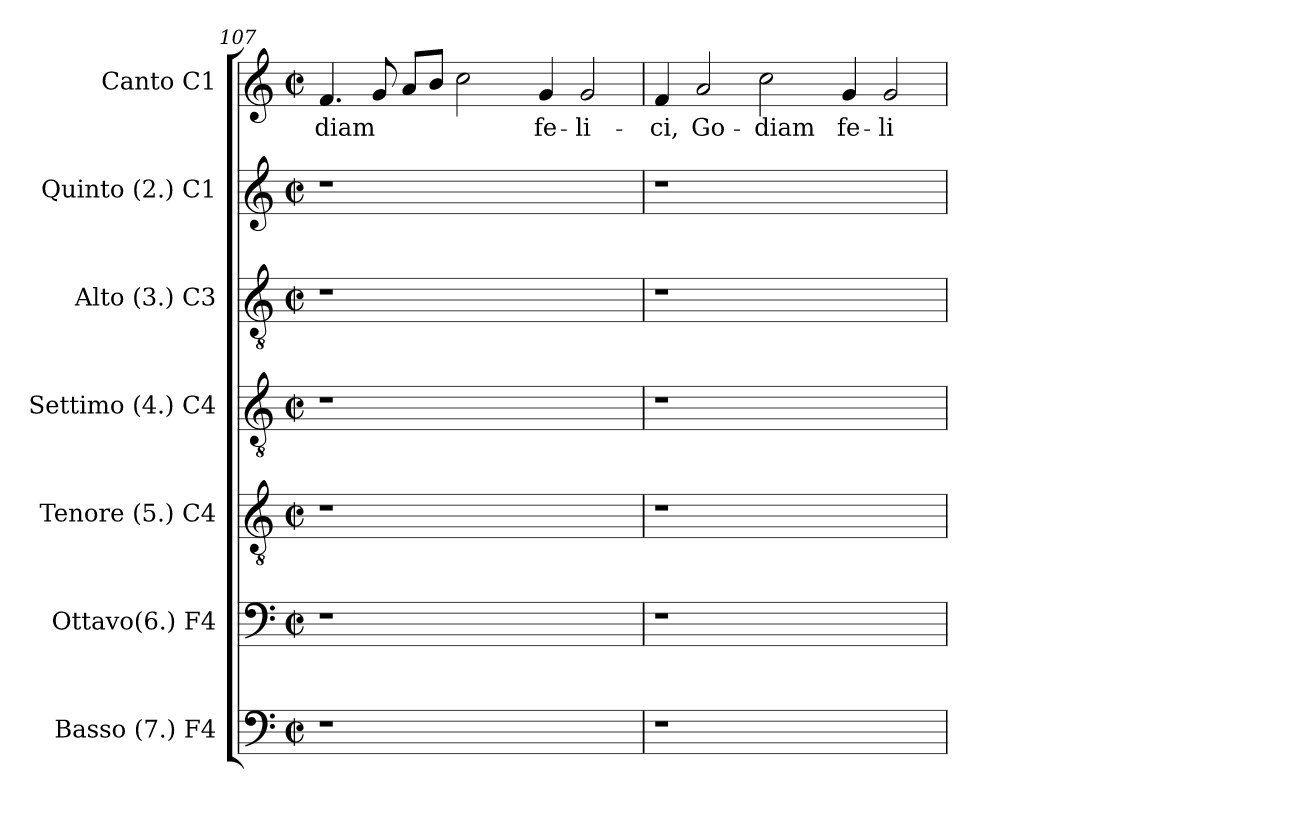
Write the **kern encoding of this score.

**kern	**kern	**kern	**kern	**kern	**kern	**kern	**text
*part7	*part6	*part5	*part4	*part3	*part2	*part1	*part1
*staff7	*staff6	*staff5	*staff4	*staff3	*staff2	*staff1	*staff1
*I"Basso (7.)  F4	*I"Ottavo(6.)  F4	*I"Tenore (5.)  C4	*I"Settimo (4.)  C4	*I"Alto (3.)  C3	*I"Quinto (2.)  C1	*I"Canto  C1	*
*	*	*I'T	*	*I'A	*	*I'C	*
*clefF4	*clefF4	*clefGv2	*clefGv2	*clefGv2	*clefG2	*clefG2	*
*k[]	*k[]	*k[]	*k[]	*k[]	*k[]	*k[]	*
*C:	*C:	*C:	*C:	*C:	*C:	*C:	*
*M2/2	*M2/2	*M2/2	*M2/2	*M2/2	*M2/2	*M2/2	*
*met(c|)	*met(c|)	*met(c|)	*met(c|)	*met(c|)	*met(c|)	*met(c|)	*
=107	=107	=107	=107	=107	=107	=107	=107
!	!	!	!	!	!	!	!LO:LY:b:cj
1r	1r	1r	1r	1r	1r	4.f/	-diam
!	!	!	!	!	!	!	!LO:LY:b:cj
.	.	.	.	.	.	8g/	.
!	!	!	!	!	!	!	!LO:LY:b:cj
.	.	.	.	.	.	8a/L	.
!	!	!	!	!	!	!	!LO:LY:b:cj
.	.	.	.	.	.	8b/J	.
!	!	!	!	!	!	!	!LO:LY:b:cj
.	.	.	.	.	.	2cc\	.
1ryy	1ryy	1ryy	1ryy	1ryy	1ryy	.	.
!	!	!	!	!	!	!	!LO:LY:b:cj
.	.	.	.	.	.	4g/	fe-
!	!	!	!	!	!	!	!LO:LY:b:cj
.	.	.	.	.	.	2g/	-li-
!!LO:LB:g=z
=108	=108	=108	=108	=108	=108	=108	=108
!	!	!	!	!	!	!	!LO:LY:b:cj
1r	1r	1r	1r	1r	1r	4f/	-ci,
!	!	!	!	!	!	!	!LO:LY:b:cj
.	.	.	.	.	.	2a/	Go-
!	!	!	!	!	!	!	!LO:LY:b:cj
.	.	.	.	.	.	2cc\	-diam
1ryy	1ryy	1ryy	1ryy	1ryy	1ryy	.	.
!	!	!	!	!	!	!	!LO:LY:b:cj
.	.	.	.	.	.	4g/	fe-
!	!	!	!	!	!	!	!LO:LY:b:cj
.	.	.	.	.	.	2g/	-li-
=	=	=	=	=	=	=	=
*-	*-	*-	*-	*-	*-	*-	*-
